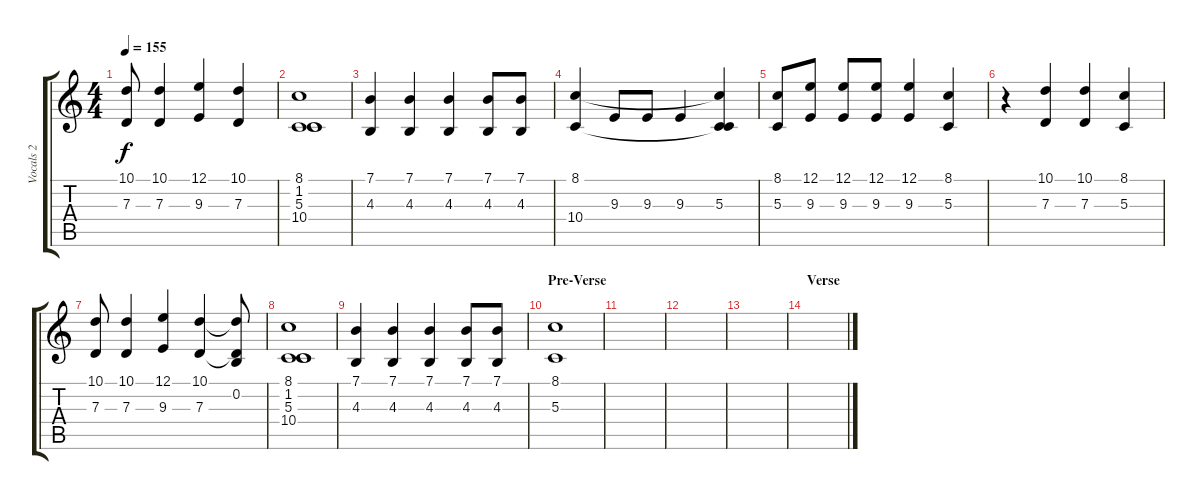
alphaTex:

\track ("Vocals 2" "Vocals 2") {instrument baritonesax}
\staff {score tabs}
\tuning (E4 B3 G3 D3 A2 E2) {hide}
\ts (4 4)
\tempo 155
\clef g2
\ks c
(10.1 7.3).8{dy f} (10.1 7.3).4 (12.1 9.3).4 (10.1 7.3).4 |
(8.1 1.2 5.3 10.4).1 |
(7.1 4.3).4 (7.1 4.3).4 (7.1 4.3).4 (7.1 4.3).8 (7.1 4.3).8 |
(8.1 10.4).4 9.3.8 9.3.8 9.3.4 (8.1{t} 5.3 10.4{t}).4 |
(8.1 5.3).8 (12.1 9.3).8 (12.1 9.3).8 (12.1 9.3).8 (12.1 9.3).4 (8.1 5.3).4 |
r.4 (10.1 7.3).4 (10.1 7.3).4 (8.1 5.3).4 |
(10.1 7.3).8 (10.1 7.3).4 (12.1 9.3).4 (10.1 7.3).4 (10.1{t} 0.2 7.3{t}).8 |
(8.1 1.2 5.3 10.4).1 |
(7.1 4.3).4 (7.1 4.3).4 (7.1 4.3).4 (7.1 4.3).8 (7.1 4.3).8 |
\section ("" "Pre-Verse")
(8.1 5.3).1 |
|
|
|
\section ("" "Verse")
